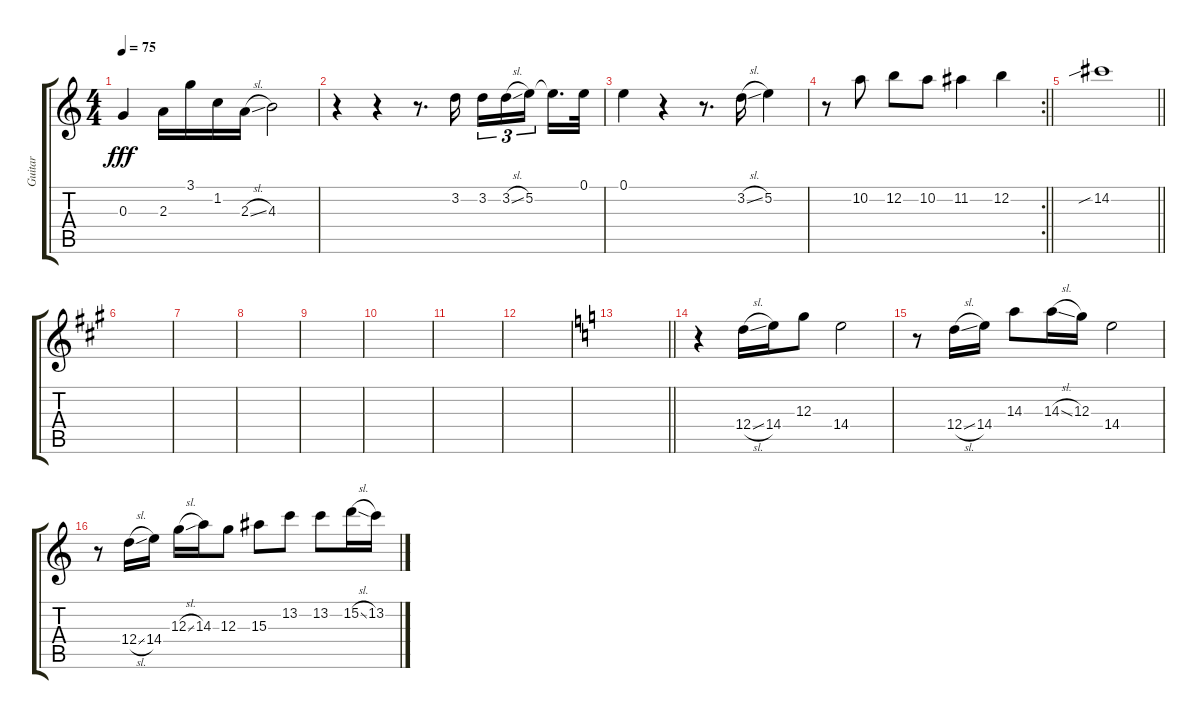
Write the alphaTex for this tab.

\track ("Guitar" "Guitar") {instrument electricguitarmuted}
\staff {score tabs}
\tuning (E4 B3 G3 D3 A2 E2) {hide}
\ts (4 4)
\tempo 75
\clef g2
\ks c
0.3.4{dy fff} 2.3.16 3.1.16 1.2.16 2.3{sl}.16 4.3.2 |
r.4 r.4 r.8{d} 3.2.16 3.2.16{tu (3 2)} 3.2{sl}.16{tu (3 2)} 5.2.16{tu (3 2) beam splitsecondary} 5.2{t}.16{d} 0.1.32 |
0.1.4 r.4 r.8{d} 3.2{sl}.16 5.2.4 |
\rc 2
\barLineRight lightlight
r.8 10.2.8 12.2.8 10.2.8 11.2.4 12.2.4 |
\barLineRight lightlight
14.2{sib}.1 |
\ks a
|
|
|
|
|
|
|
\barLineRight lightlight
\ks c
|
r.4 12.4{sl}.16 14.4.16 12.3.8 14.4.2 |
r.8 12.4{sl}.16 14.4.16 14.3.8 14.3{sl}.16 12.3.16 14.4.2 |
r.8 12.4{sl}.16 14.4.16 12.3{sl}.16 14.3.16 12.3.8 15.3.8 13.2.8 13.2.8 15.2{sl}.16 13.2.16
